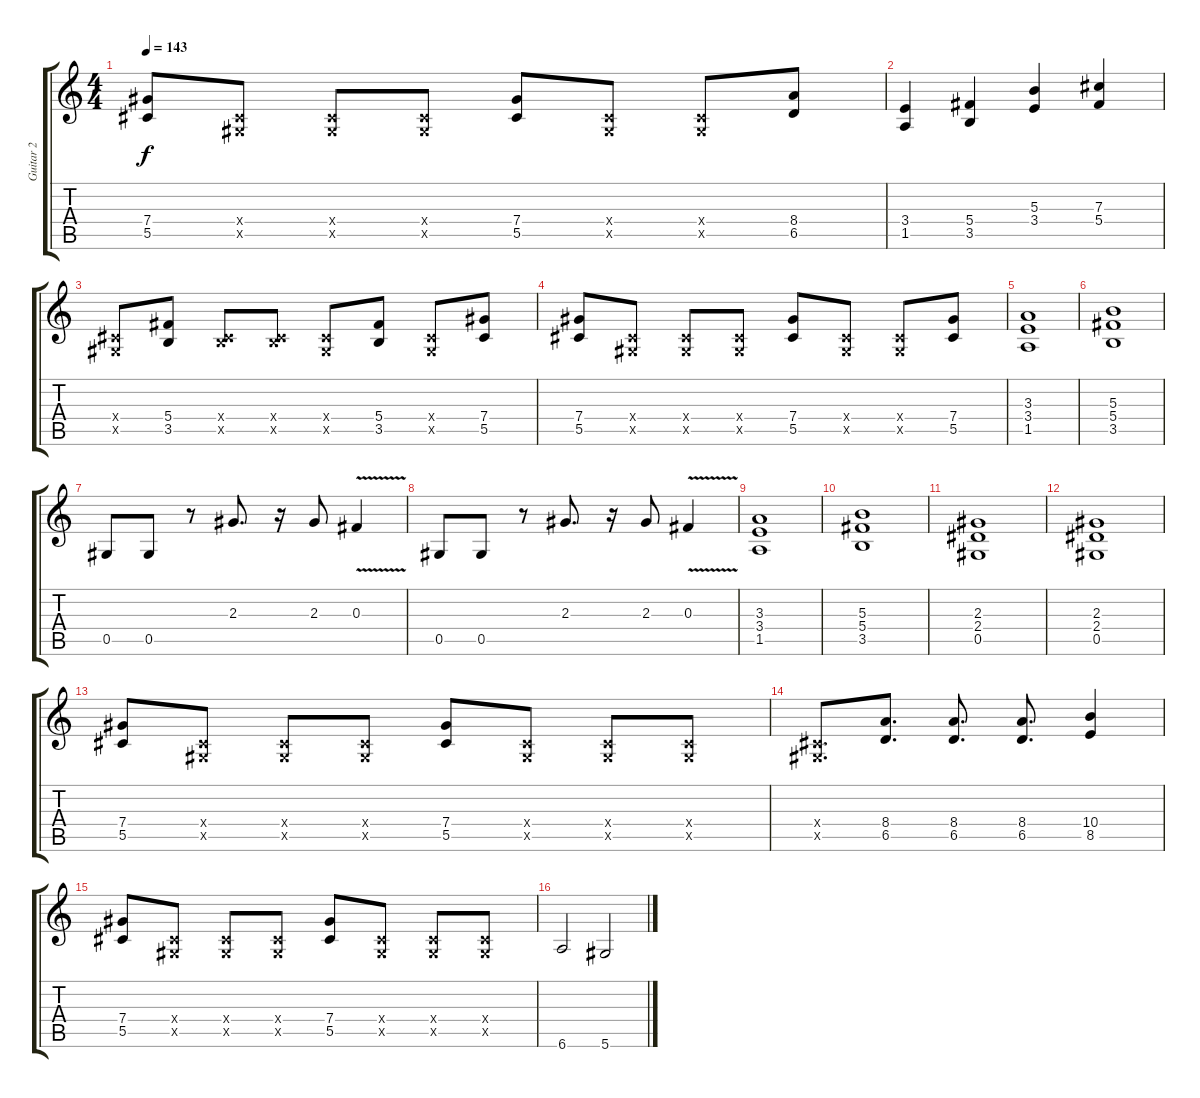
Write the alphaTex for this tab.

\track ("Guitar 2" "Guitar 2") {instrument overdrivenguitar}
\staff {score tabs}
\tuning (Eb4 Bb3 Gb3 Db3 Ab2 Eb2) {hide}
\ts (4 4)
\tempo 143
\clef g2
\ks c
(7.4 5.5).8{dy f} (0.4{x} 0.5{x}).8 (0.4{x} 0.5{x}).8 (0.4{x} 0.5{x}).8 (7.4 5.5).8 (0.4{x} 0.5{x}).8 (0.4{x} 0.5{x}).8 (8.4 6.5).8 |
(3.4 1.5).4 (5.4 3.5).4 (5.3 3.4).4 (7.3 5.4).4 |
(0.4{x} 0.5{x}).8 (5.4 3.5).8 (0.4{x} 3.5{x}).8 (0.4{x} 3.5{x}).8 (0.4{x} 0.5{x}).8 (5.4 3.5).8 (0.4{x} 0.5{x}).8 (7.4 5.5).8 |
(7.4 5.5).8 (0.4{x} 0.5{x}).8 (0.4{x} 0.5{x}).8 (0.4{x} 0.5{x}).8 (7.4 5.5).8 (0.4{x} 0.5{x}).8 (0.4{x} 0.5{x}).8 (7.4 5.5).8 |
(3.3 3.4 1.5).1 |
(5.3 5.4 3.5).1 |
0.5.8 0.5.8 r.8 2.3.8{d} r.16 2.3.8 0.3{v}.4 |
0.5.8 0.5.8 r.8 2.3.8{d} r.16 2.3.8 0.3{v}.4 |
(3.3 3.4 1.5).1 |
(5.3 5.4 3.5).1 |
(2.3 2.4 0.5).1 |
(2.3 2.4 0.5).1 |
(7.4 5.5).8 (0.4{x} 0.5{x}).8 (0.4{x} 0.5{x}).8 (0.4{x} 0.5{x}).8 (7.4 5.5).8 (0.4{x} 0.5{x}).8 (0.4{x} 0.5{x}).8 (0.4{x} 0.5{x}).8 |
(0.4{x} 0.5{x}).8{d} (8.4 6.5).8{d} (8.4 6.5).8{d} (8.4 6.5).8{d} (10.4 8.5).4 |
(7.4 5.5).8 (0.4{x} 0.5{x}).8 (0.4{x} 0.5{x}).8 (0.4{x} 0.5{x}).8 (7.4 5.5).8 (0.4{x} 0.5{x}).8 (0.4{x} 0.5{x}).8 (0.4{x} 0.5{x}).8 |
6.6.2 5.6.2
